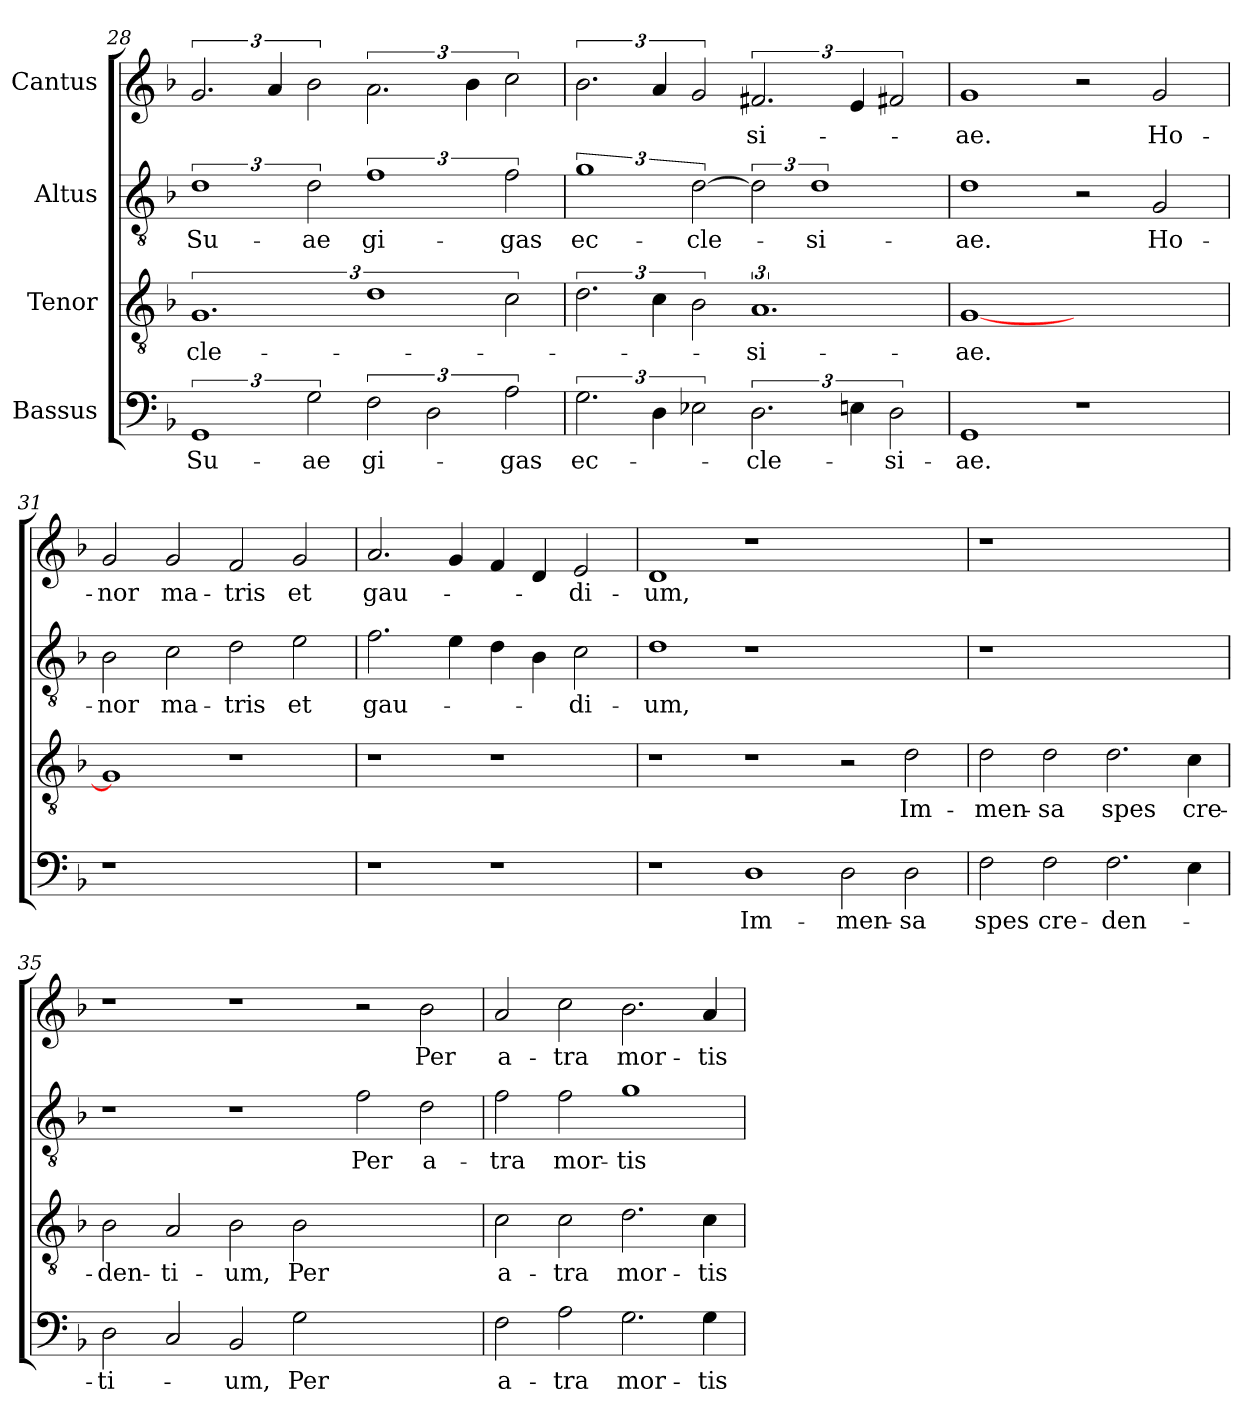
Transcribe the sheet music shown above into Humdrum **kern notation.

**kern	**text	**kern	**text	**kern	**text	**kern	**text
*part4	*part4	*part3	*part3	*part2	*part2	*part1	*part1
*staff4	*staff4	*staff3	*staff3	*staff2	*staff2	*staff1	*staff1
*I"Bassus	*	*I"Tenor	*	*I"Altus	*	*I"Cantus	*
!!LO:LB:g=z
*clefF4	*	*clefGv2	*	*clefGv2	*	*clefG2	*
*k[b-]	*	*k[b-]	*	*k[b-]	*	*k[b-]	*
*F:	*	*F:	*	*F:	*	*F:	*
=28	=28	=28	=28	=28	=28	=28	=28
3%2GG\	Su-	3%2.G/	-cle-	3%2d/	Su-	3.g/	.
.	.	.	.	.	.	6a/	.
3G\	-ae	.	.	3d\	-ae	3b-\	.
3F\	gi-	3%2d/	.	3%2f/	gi-	3.a\	.
3D\	.	.	.	.	.	.	.
.	.	.	.	.	.	6b-\	.
3A\	-gas	3c\	.	3f\	-gas	3cc\	.
=29	=29	=29	=29	=29	=29	=29	=29
3.G\	ec-	3.d\	.	3%2g\	ec-	3.b-\	.
6D\	.	6c\	.	.	.	6a/	.
3E-X\	.	3B-\	.	[3d\	-cle-	3g/	.
3.D\	-cle-	3%2.A\	-si-	3d\]	.	3.f#X/	-si-
.	.	.	.	3%2d\	-si-	.	.
6E\	.	.	.	.	.	6e/	.
3D\	-si-	.	.	.	.	3f#X/	.
=30	=30	=30	=30	=30	=30	=30	=30
1GG/	-ae.	[1G/	-ae.	1d\	-ae.	1g/	-ae.
1r	.	1ryy	.	2r	.	2r	.
.	.	.	.	2G/	Ho-	2g/	Ho-
=31	=31	=31	=31	=31	=31	=31	=31
1r	.	1G/]	.	2B-\	-nor	2g/	-nor
.	.	.	.	2c\	ma-	2g/	ma-
1ryy	.	1r	.	2d\	-tris	2f/	-tris
.	.	.	.	2e\	et	2g/	et
=32	=32	=32	=32	=32	=32	=32	=32
1r	.	1r	.	2.f\	gau-	2.a/	gau-
.	.	.	.	4e\	.	4g/	.
1r	.	1r	.	4d\	.	4f/	.
.	.	.	.	4B-\	.	4d/	.
.	.	.	.	2c\	-di-	2e/	-di-
=33	=33	=33	=33	=33	=33	=33	=33
1r	.	1r	.	1d\	-um,	1d/	-um,
1D\	Im-	1r	.	1r	.	1r	.
2D\	-men-	2r	.	1ryy	.	1ryy	.
2D\	-sa	2d\	Im-	.	.	.	.
!!LO:LB:g=z
=34	=34	=34	=34	=34	=34	=34	=34
2F\	spes	2d\	-men-	1r	.	1r	.
2F\	cre-	2d\	-sa	.	.	.	.
2.F\	-den-	2.d\	spes	1ryy	.	1ryy	.
4E\	.	4c\	cre-	.	.	.	.
=35	=35	=35	=35	=35	=35	=35	=35
2D\	-ti-	2B-\	-den-	1r	.	1r	.
2C/	.	2A/	-ti-	.	.	.	.
2BB-/	-um,	2B-\	-um,	1r	.	1r	.
2G\	Per	2B-\	Per	.	.	.	.
1ryy	.	1ryy	.	2f\	Per	2r	.
.	.	.	.	2d\	a-	2b-\	Per
=36	=36	=36	=36	=36	=36	=36	=36
2F\	a-	2c\	a-	2f\	-tra	2a/	a-
2A\	-tra	2c\	-tra	2f\	mor-	2cc\	-tra
2.G\	mor-	2.d\	mor-	1g\	-tis	2.b-\	mor-
4G\	-tis	4c\	-tis	.	.	4a/	-tis
=	=	=	=	=	=	=	=
*-	*-	*-	*-	*-	*-	*-	*-
